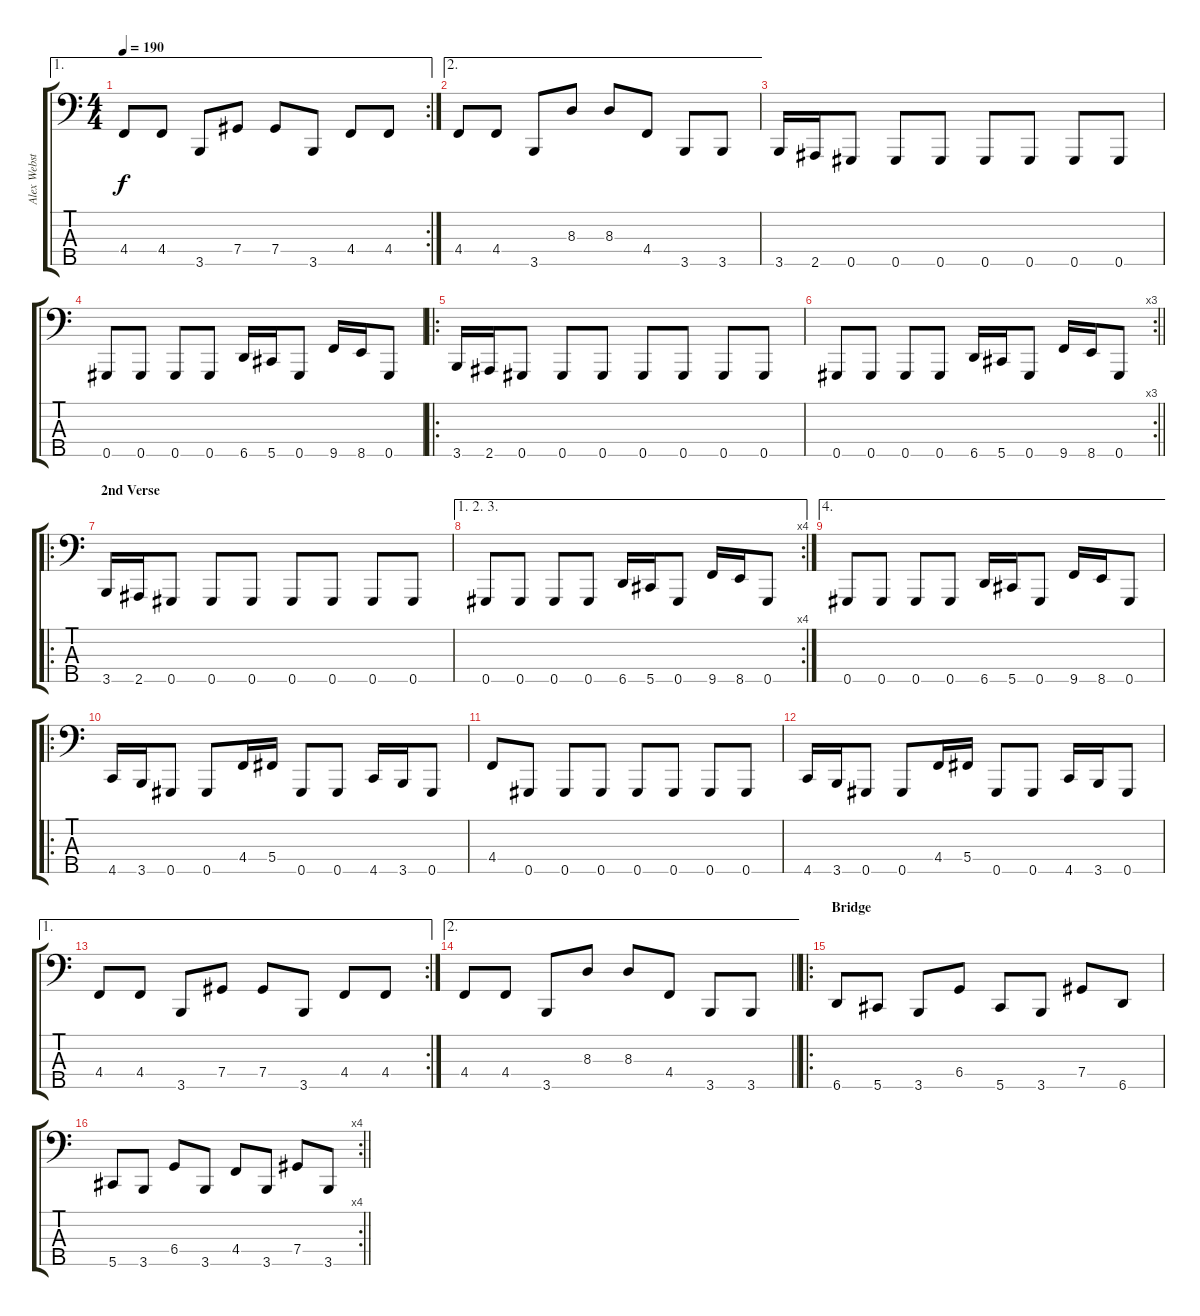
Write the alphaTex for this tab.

\track ("Alex Webster" "Alex Webst") {instrument electricbassfinger}
\staff {score tabs}
\tuning (E2 B1 Gb1 Db1 Ab0) {hide}
\ae 1
\rc 2
\ts (4 4)
\tempo 190
\clef f4
\ks c
4.4.8{dy f} 4.4.8 3.5.8 7.4.8 7.4.8 3.5.8 4.4.8 4.4.8 |
\ae 2
4.4.8 4.4.8 3.5.8 8.3.8 8.3.8 4.4.8 3.5.8 3.5.8 |
3.5.16 2.5.16 0.5.8 0.5.8 0.5.8 0.5.8 0.5.8 0.5.8 0.5.8 |
0.5.8 0.5.8 0.5.8 0.5.8 6.5.16 5.5.16 0.5.8 9.5.16 8.5.16 0.5.8 |
\ro
3.5.16 2.5.16 0.5.8 0.5.8 0.5.8 0.5.8 0.5.8 0.5.8 0.5.8 |
\rc 3
\barLineRight lightlight
0.5.8 0.5.8 0.5.8 0.5.8 6.5.16 5.5.16 0.5.8 9.5.16 8.5.16 0.5.8 |
\ro
\section ("" "2nd Verse")
3.5.16 2.5.16 0.5.8 0.5.8 0.5.8 0.5.8 0.5.8 0.5.8 0.5.8 |
\ae (1 2 3)
\rc 4
0.5.8 0.5.8 0.5.8 0.5.8 6.5.16 5.5.16 0.5.8 9.5.16 8.5.16 0.5.8 |
\ae 4
0.5.8 0.5.8 0.5.8 0.5.8 6.5.16 5.5.16 0.5.8 9.5.16 8.5.16 0.5.8 |
\ro
4.5.16 3.5.16 0.5.8 0.5.8 4.4.16 5.4.16 0.5.8 0.5.8 4.5.16 3.5.16 0.5.8 |
4.4.8 0.5.8 0.5.8 0.5.8 0.5.8 0.5.8 0.5.8 0.5.8 |
4.5.16 3.5.16 0.5.8 0.5.8 4.4.16 5.4.16 0.5.8 0.5.8 4.5.16 3.5.16 0.5.8 |
\ae 1
\rc 2
4.4.8 4.4.8 3.5.8 7.4.8 7.4.8 3.5.8 4.4.8 4.4.8 |
\ae 2
\barLineRight lightlight
4.4.8 4.4.8 3.5.8 8.3.8 8.3.8 4.4.8 3.5.8 3.5.8 |
\ro
\section ("" "Bridge")
6.5.8 5.5.8 3.5.8 6.4.8 5.5.8 3.5.8 7.4.8 6.5.8 |
\rc 4
\barLineRight lightlight
5.5.8 3.5.8 6.4.8 3.5.8 4.4.8 3.5.8 7.4.8 3.5.8
